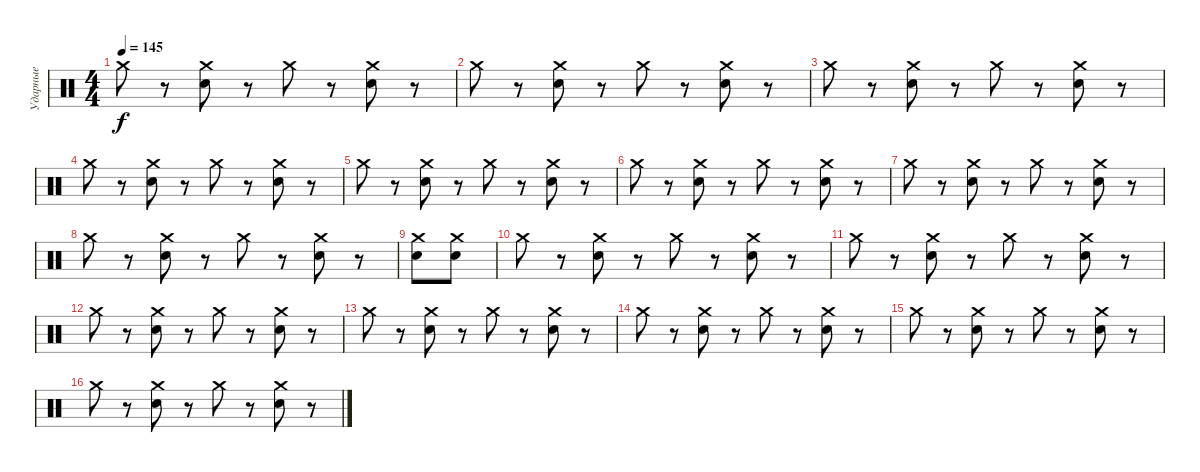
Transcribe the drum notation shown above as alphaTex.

\track ("Ударные" "Ударные") {instrument percussion}
\staff {score}
\articulation defaults
\ts (4 4)
\tempo 145
\clef neutral
\ks c "Crash medium (hit)".8{dy f}
r.8 ("Crash medium (hit)" "Electric Snare (hit)").8 r.8 "Crash medium (hit)".8 r.8 ("Crash medium (hit)" "Electric Snare (hit)").8 r.8 |
"Crash medium (hit)".8 r.8 ("Crash medium (hit)" "Electric Snare (hit)").8 r.8 "Crash medium (hit)".8 r.8 ("Crash medium (hit)" "Electric Snare (hit)").8 r.8 |
"Crash medium (hit)".8 r.8 ("Crash medium (hit)" "Electric Snare (hit)").8 r.8 "Crash medium (hit)".8 r.8 ("Crash medium (hit)" "Electric Snare (hit)").8 r.8 |
"Crash medium (hit)".8 r.8 ("Crash medium (hit)" "Electric Snare (hit)").8 r.8 "Crash medium (hit)".8 r.8 ("Crash medium (hit)" "Electric Snare (hit)").8 r.8 |
"Crash medium (hit)".8 r.8 ("Crash medium (hit)" "Electric Snare (hit)").8 r.8 "Crash medium (hit)".8 r.8 ("Crash medium (hit)" "Electric Snare (hit)").8 r.8 |
"Crash medium (hit)".8 r.8 ("Crash medium (hit)" "Electric Snare (hit)").8 r.8 "Crash medium (hit)".8 r.8 ("Crash medium (hit)" "Electric Snare (hit)").8 r.8 |
"Crash medium (hit)".8 r.8 ("Crash medium (hit)" "Electric Snare (hit)").8 r.8 "Crash medium (hit)".8 r.8 ("Crash medium (hit)" "Electric Snare (hit)").8 r.8 |
"Crash medium (hit)".8 r.8 ("Crash medium (hit)" "Electric Snare (hit)").8 r.8 "Crash medium (hit)".8 r.8 ("Crash medium (hit)" "Electric Snare (hit)").8 r.8 |
("Crash medium (hit)" "Electric Snare (hit)").8 ("Crash medium (hit)" "Electric Snare (hit)").8 |
"Crash medium (hit)".8 r.8 ("Crash medium (hit)" "Electric Snare (hit)").8 r.8 "Crash medium (hit)".8 r.8 ("Crash medium (hit)" "Electric Snare (hit)").8 r.8 |
"Crash medium (hit)".8 r.8 ("Crash medium (hit)" "Electric Snare (hit)").8 r.8 "Crash medium (hit)".8 r.8 ("Crash medium (hit)" "Electric Snare (hit)").8 r.8 |
"Crash medium (hit)".8 r.8 ("Crash medium (hit)" "Electric Snare (hit)").8 r.8 "Crash medium (hit)".8 r.8 ("Crash medium (hit)" "Electric Snare (hit)").8 r.8 |
"Crash medium (hit)".8 r.8 ("Crash medium (hit)" "Electric Snare (hit)").8 r.8 "Crash medium (hit)".8 r.8 ("Crash medium (hit)" "Electric Snare (hit)").8 r.8 |
"Crash medium (hit)".8 r.8 ("Crash medium (hit)" "Electric Snare (hit)").8 r.8 "Crash medium (hit)".8 r.8 ("Crash medium (hit)" "Electric Snare (hit)").8 r.8 |
"Crash medium (hit)".8 r.8 ("Crash medium (hit)" "Electric Snare (hit)").8 r.8 "Crash medium (hit)".8 r.8 ("Crash medium (hit)" "Electric Snare (hit)").8 r.8 |
"Crash medium (hit)".8 r.8 ("Crash medium (hit)" "Electric Snare (hit)").8 r.8 "Crash medium (hit)".8 r.8 ("Crash medium (hit)" "Electric Snare (hit)").8 r.8
